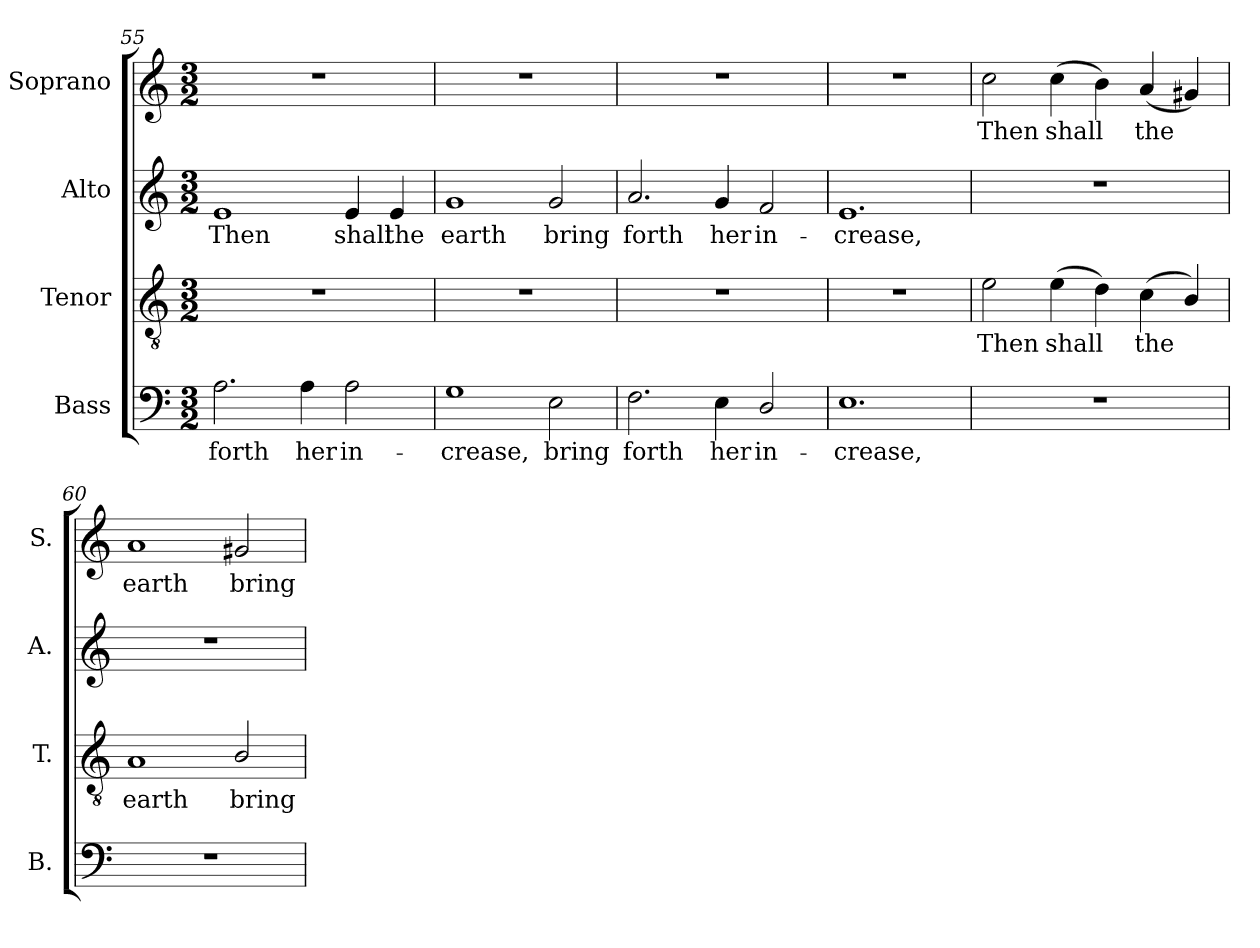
**kern	**text	**kern	**text	**kern	**text	**kern	**text
*part4	*part4	*part3	*part3	*part2	*part2	*part1	*part1
*staff4	*staff4	*staff3	*staff3	*staff2	*staff2	*staff1	*staff1
*I"Bass	*	*I"Tenor	*	*I"Alto	*	*I"Soprano	*
*I'B.	*	*I'T.	*	*I'A.	*	*I'S.	*
*clefF4	*	*clefGv2	*	*clefG2	*	*clefG2	*
*	*	*ITrd7c12	*	*	*	*	*
*k[]	*	*k[]	*	*k[]	*	*k[]	*
*C:	*	*C:	*	*C:	*	*C:	*
*M3/2	*	*M3/2	*	*M3/2	*	*M3/2	*
=55	=55	=55	=55	=55	=55	=55	=55
!	!LO:LY:b:color=#000000	!LO:N:vis=1	!	!	!	!	!
!	!	!	!	!	!LO:LY:b:color=#000000	!LO:N:vis=1	!
2.Ai\	forth	1.r	.	1ei	Then	1.r	.
!	!LO:LY:b:color=#000000	!	!	!	!	!	!
4Ai\	her	.	.	.	.	.	.
!	!LO:LY:b:color=#000000	!	!	!	!	!	!
!	!	!	!	!	!LO:LY:b:color=#000000	!	!
2Ai\	in-	.	.	4ei/	shall	.	.
!	!	!	!	!	!LO:LY:b:color=#000000	!	!
.	.	.	.	4ei/	the	.	.
=56	=56	=56	=56	=56	=56	=56	=56
!	!LO:LY:b:color=#000000	!LO:N:vis=1	!	!	!	!	!
!	!	!	!	!	!LO:LY:b:color=#000000	!LO:N:vis=1	!
1Gi	-crease,	1.r	.	1gi	earth	1.r	.
!	!LO:LY:b:color=#000000	!	!	!	!	!	!
!	!	!	!	!	!LO:LY:b:color=#000000	!	!
2Ei\	bring	.	.	2gi/	bring	.	.
=57	=57	=57	=57	=57	=57	=57	=57
!	!LO:LY:b:color=#000000	!LO:N:vis=1	!	!	!	!	!
!	!	!	!	!	!LO:LY:b:color=#000000	!LO:N:vis=1	!
2.Fi\	forth	1.r	.	2.ai/	forth	1.r	.
!	!LO:LY:b:color=#000000	!	!	!	!	!	!
!	!	!	!	!	!LO:LY:b:color=#000000	!	!
4Ei\	her	.	.	4gi/	her	.	.
!	!LO:LY:b:color=#000000	!	!	!	!	!	!
!	!	!	!	!	!LO:LY:b:color=#000000	!	!
2Di/	in-	.	.	2fi/	in-	.	.
=58	=58	=58	=58	=58	=58	=58	=58
!	!LO:LY:b:color=#000000	!LO:N:vis=1	!	!	!	!	!
!	!	!	!	!	!LO:LY:b:color=#000000	!LO:N:vis=1	!
1.Ei	-crease,	1.r	.	1.ei	-crease,	1.r	.
!!LO:LB:g=z
=59	=59	=59	=59	=59	=59	=59	=59
!LO:N:vis=1	!	!	!	!	!	!	!
!	!	!	!LO:LY:b:color=#000000	!LO:N:vis=1	!	!	!
!	!	!	!	!	!	!	!LO:LY:b:color=#000000
1.r	.	2Ei\	Then	1.r	.	2cci\	Then
!	!	!	!LO:LY:b:color=#000000	!	!	!	!
!	!	!	!	!	!	!	!LO:LY:b:color=#000000
.	.	(4Ei\	shall	.	.	(4cci\	shall
.	.	4Di\)	.	.	.	4bi\)	.
!	!	!	!LO:LY:b:color=#000000	!	!	!	!
!	!	!	!	!	!	!	!LO:LY:b:color=#000000
.	.	(4Ci\	the	.	.	(4ai/	the
.	.	4BBi/)	.	.	.	4g#Xi/)	.
=60	=60	=60	=60	=60	=60	=60	=60
!LO:N:vis=1	!	!	!	!	!	!	!
!	!	!	!LO:LY:b:color=#000000	!LO:N:vis=1	!	!	!
!	!	!	!	!	!	!	!LO:LY:b:color=#000000
1.r	.	1AAi	earth	1.r	.	1ai	earth
!	!	!	!LO:LY:b:color=#000000	!	!	!	!
!	!	!	!	!	!	!	!LO:LY:b:color=#000000
.	.	2BBi/	bring	.	.	2g#Xi/	bring
=	=	=	=	=	=	=	=
*-	*-	*-	*-	*-	*-	*-	*-
